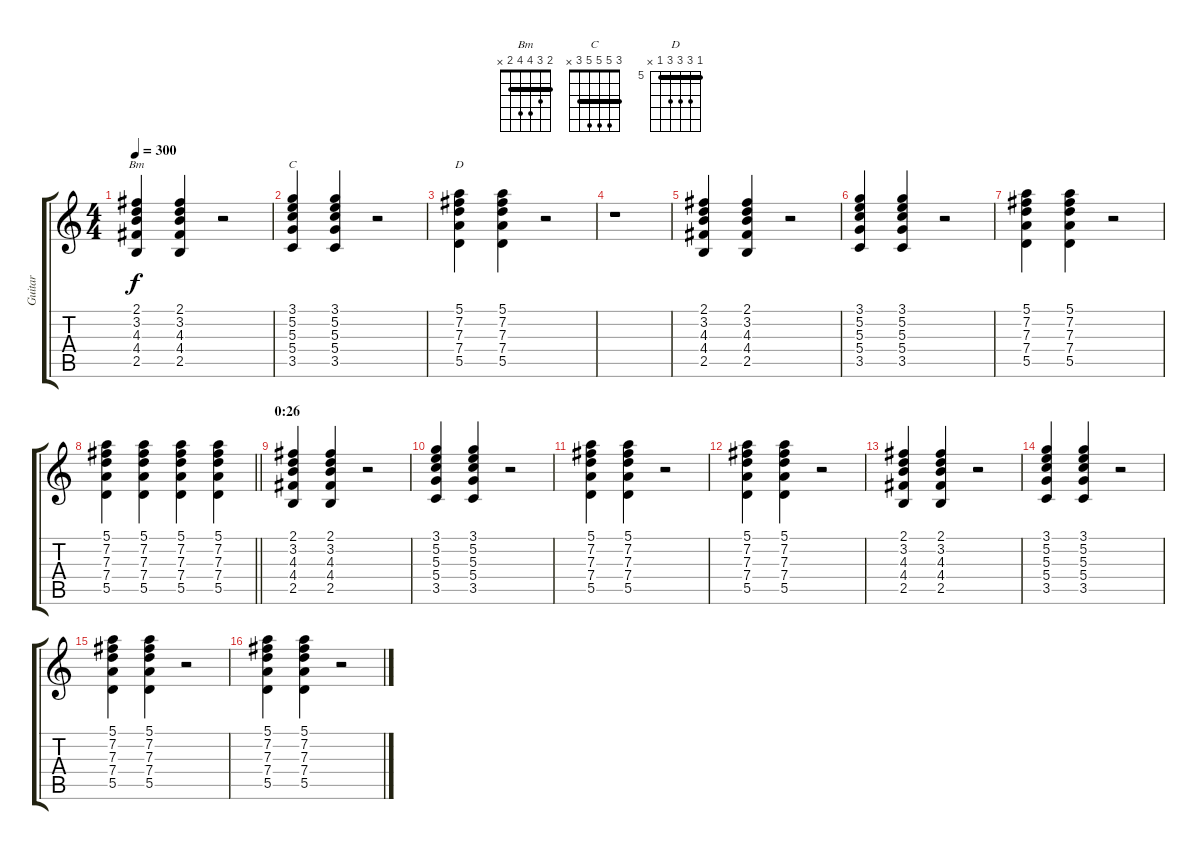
\track ("Guitar" "Guitar") {instrument overdrivenguitar}
\staff {score tabs}
\tuning (E4 B3 G3 D3 A2 E2) {hide}
\chord ("Bm" 2 3 4 4 2 x) {barre 2}
\chord ("C" 3 5 5 5 3 x) {barre 3}
\chord ("D" 5 7 7 7 5 x) {firstfret 5 barre 5}
\ts (4 4)
\tempo 300
\clef g2
\ks c
(2.1 3.2 4.3 4.4 2.5).4{ch "Bm" dy f} (2.1 3.2 4.3 4.4 2.5).4 r.2 |
(3.1 5.2 5.3 5.4 3.5).4{ch "C"} (3.1 5.2 5.3 5.4 3.5).4 r.2 |
(5.1 7.2 7.3 7.4 5.5).4{ch "D"} (5.1 7.2 7.3 7.4 5.5).4 r.2 |
r.1 |
(2.1 3.2 4.3 4.4 2.5).4 (2.1 3.2 4.3 4.4 2.5).4 r.2 |
(3.1 5.2 5.3 5.4 3.5).4 (3.1 5.2 5.3 5.4 3.5).4 r.2 |
(5.1 7.2 7.3 7.4 5.5).4 (5.1 7.2 7.3 7.4 5.5).4 r.2 |
\barLineRight lightlight
(5.1 7.2 7.3 7.4 5.5).4 (5.1 7.2 7.3 7.4 5.5).4 (5.1 7.2 7.3 7.4 5.5).4 (5.1 7.2 7.3 7.4 5.5).4 |
\section ("" "0:26")
(2.1 3.2 4.3 4.4 2.5).4 (2.1 3.2 4.3 4.4 2.5).4 r.2 |
(3.1 5.2 5.3 5.4 3.5).4 (3.1 5.2 5.3 5.4 3.5).4 r.2 |
(5.1 7.2 7.3 7.4 5.5).4 (5.1 7.2 7.3 7.4 5.5).4 r.2 |
(5.1 7.2 7.3 7.4 5.5).4 (5.1 7.2 7.3 7.4 5.5).4 r.2 |
(2.1 3.2 4.3 4.4 2.5).4 (2.1 3.2 4.3 4.4 2.5).4 r.2 |
(3.1 5.2 5.3 5.4 3.5).4 (3.1 5.2 5.3 5.4 3.5).4 r.2 |
(5.1 7.2 7.3 7.4 5.5).4 (5.1 7.2 7.3 7.4 5.5).4 r.2 |
(5.1 7.2 7.3 7.4 5.5).4 (5.1 7.2 7.3 7.4 5.5).4 r.2
